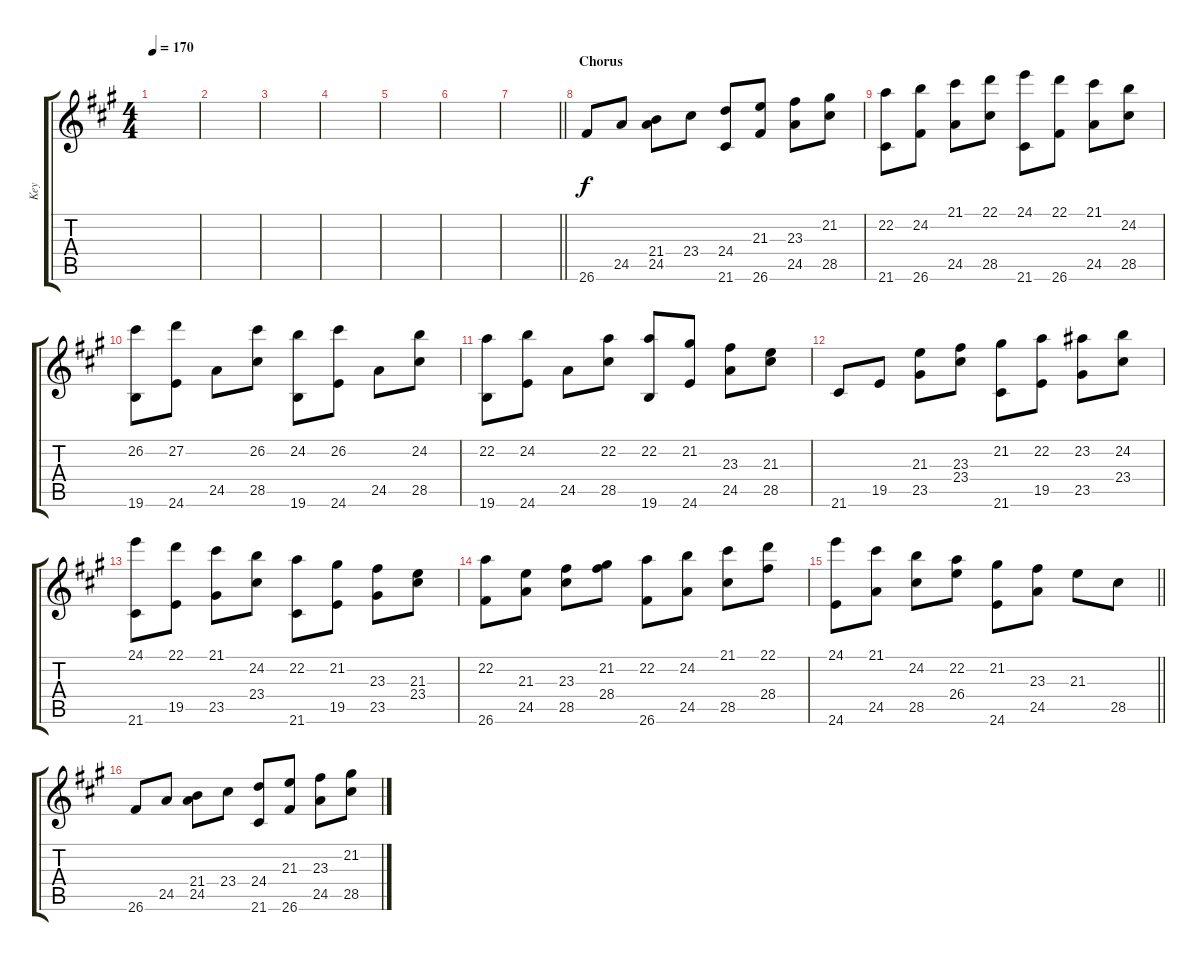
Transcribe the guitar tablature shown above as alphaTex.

\track ("Key" "Key") {instrument acousticgrandpiano}
\staff {score tabs}
\tuning (E4 B3 G3 D3 A2 E2) {hide}
\ts (4 4)
\tempo 170
\clef g2
\ks f#minor
|
|
|
|
|
|
\barLineRight lightlight
|
\section ("" "Chorus")
26.6.8 24.5.8 (21.4 24.5).8 23.4.8 (24.4 21.6).8 (21.3 26.6).8 (23.3 24.5).8 (21.2 28.5).8 |
(22.2 21.6).8 (24.2 26.6).8 (21.1 24.5).8 (22.1 28.5).8 (24.1 21.6).8 (22.1 26.6).8 (21.1 24.5).8 (24.2 28.5).8 |
(26.2 19.6).8 (27.2 24.6).8 24.5.8 (26.2 28.5).8 (24.2 19.6).8 (26.2 24.6).8 24.5.8 (24.2 28.5).8 |
(22.2 19.6).8 (24.2 24.6).8 24.5.8 (22.2 28.5).8 (22.2 19.6).8 (21.2 24.6).8 (23.3 24.5).8 (21.3 28.5).8 |
21.6.8 19.5.8 (21.3 23.5).8 (23.3 23.4).8 (21.2 21.6).8 (22.2 19.5).8 (23.2 23.5).8 (24.2 23.4).8 |
(24.1 21.6).8 (22.1 19.5).8 (21.1 23.5).8 (24.2 23.4).8 (22.2 21.6).8 (21.2 19.5).8 (23.3 23.5).8 (21.3 23.4).8 |
(22.2 26.6).8 (21.3 24.5).8 (23.3 28.5).8 (21.2 28.4).8 (22.2 26.6).8 (24.2 24.5).8 (21.1 28.5).8 (22.1 28.4).8 |
\barLineRight lightlight
(24.1 24.6).8 (21.1 24.5).8 (24.2 28.5).8 (22.2 26.4).8 (21.2 24.6).8 (23.3 24.5).8 21.3.8 28.5.8 |
26.6.8 24.5.8 (21.4 24.5).8 23.4.8 (24.4 21.6).8 (21.3 26.6).8 (23.3 24.5).8 (21.2 28.5).8
